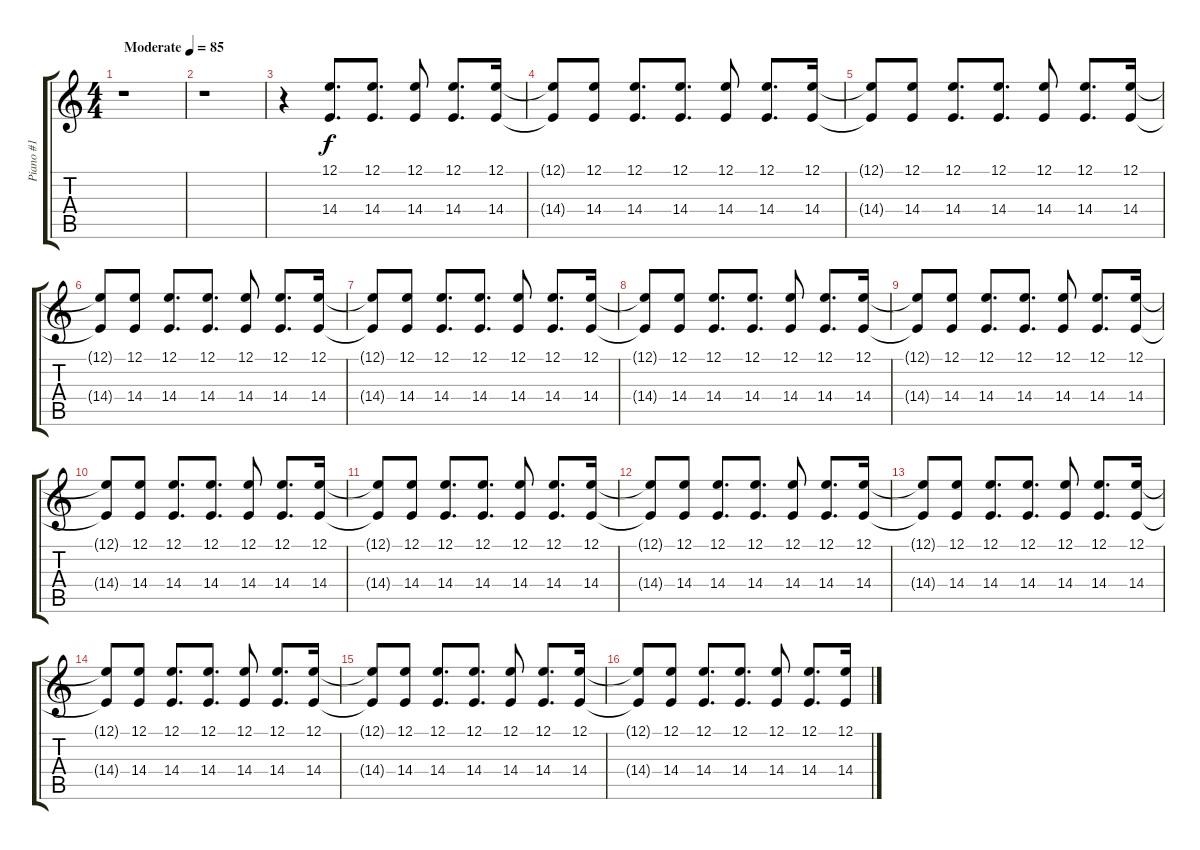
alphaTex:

\track ("Piano #1" "Piano #1") {instrument acousticgrandpiano}
\staff {score tabs}
\tuning (E4 B3 G3 D3 A2 E2) {hide}
\ts (4 4)
\tempo (85 "Moderate")
\clef g2
\ks c
r.1{dy f instrument acousticgrandpiano} |
r.1 |
r.4 (12.1 14.4).8{d} (12.1 14.4).8{d volume 11 balance 3} (12.1 14.4).8{volume 9 balance 12} (12.1 14.4).8{d volume 16 balance 8} (12.1 14.4).16{volume 11 balance 3} |
(12.1{t} 14.4{t}).8 (12.1 14.4).8{volume 9 balance 12} (12.1 14.4).8{d volume 16 balance 8} (12.1 14.4).8{d volume 11 balance 3} (12.1 14.4).8{volume 9 balance 12} (12.1 14.4).8{d volume 16 balance 8} (12.1 14.4).16{volume 11 balance 3} |
(12.1{t} 14.4{t}).8 (12.1 14.4).8{volume 9 balance 12} (12.1 14.4).8{d volume 16 balance 8} (12.1 14.4).8{d volume 11 balance 3} (12.1 14.4).8{volume 9 balance 12} (12.1 14.4).8{d volume 16 balance 8} (12.1 14.4).16{volume 11 balance 3} |
(12.1{t} 14.4{t}).8 (12.1 14.4).8{volume 9 balance 12} (12.1 14.4).8{d volume 16 balance 8} (12.1 14.4).8{d volume 11 balance 3} (12.1 14.4).8{volume 9 balance 12} (12.1 14.4).8{d volume 16 balance 8} (12.1 14.4).16{volume 11 balance 3} |
(12.1{t} 14.4{t}).8 (12.1 14.4).8{volume 9 balance 12} (12.1 14.4).8{d volume 16 balance 8} (12.1 14.4).8{d volume 11 balance 3} (12.1 14.4).8{volume 9 balance 12} (12.1 14.4).8{d volume 16 balance 8} (12.1 14.4).16{volume 11 balance 3} |
(12.1{t} 14.4{t}).8 (12.1 14.4).8{volume 9 balance 12} (12.1 14.4).8{d volume 16 balance 8} (12.1 14.4).8{d volume 11 balance 3} (12.1 14.4).8{volume 9 balance 12} (12.1 14.4).8{d volume 16 balance 8} (12.1 14.4).16{volume 11 balance 3} |
(12.1{t} 14.4{t}).8 (12.1 14.4).8{volume 9 balance 12} (12.1 14.4).8{d volume 16 balance 8} (12.1 14.4).8{d volume 11 balance 3} (12.1 14.4).8{volume 9 balance 12} (12.1 14.4).8{d volume 16 balance 8} (12.1 14.4).16{volume 11 balance 3} |
(12.1{t} 14.4{t}).8 (12.1 14.4).8{volume 9 balance 12} (12.1 14.4).8{d volume 16 balance 8} (12.1 14.4).8{d volume 11 balance 3} (12.1 14.4).8{volume 9 balance 12} (12.1 14.4).8{d volume 16 balance 8} (12.1 14.4).16{volume 11 balance 3} |
(12.1{t} 14.4{t}).8 (12.1 14.4).8{volume 9 balance 12} (12.1 14.4).8{d volume 16 balance 8} (12.1 14.4).8{d volume 11 balance 3} (12.1 14.4).8{volume 9 balance 12} (12.1 14.4).8{d volume 16 balance 8} (12.1 14.4).16{volume 11 balance 3} |
(12.1{t} 14.4{t}).8 (12.1 14.4).8{volume 9 balance 12} (12.1 14.4).8{d volume 16 balance 8} (12.1 14.4).8{d volume 11 balance 3} (12.1 14.4).8{volume 9 balance 12} (12.1 14.4).8{d volume 16 balance 8} (12.1 14.4).16{volume 11 balance 3} |
(12.1{t} 14.4{t}).8 (12.1 14.4).8{volume 9 balance 12} (12.1 14.4).8{d volume 16 balance 8} (12.1 14.4).8{d volume 11 balance 3} (12.1 14.4).8{volume 9 balance 12} (12.1 14.4).8{d volume 16 balance 8} (12.1 14.4).16{volume 11 balance 3} |
(12.1{t} 14.4{t}).8 (12.1 14.4).8{volume 9 balance 12} (12.1 14.4).8{d volume 16 balance 8} (12.1 14.4).8{d volume 11 balance 3} (12.1 14.4).8{volume 9 balance 12} (12.1 14.4).8{d volume 16 balance 8} (12.1 14.4).16{volume 11 balance 3} |
(12.1{t} 14.4{t}).8 (12.1 14.4).8{volume 9 balance 12} (12.1 14.4).8{d volume 16 balance 8} (12.1 14.4).8{d volume 11 balance 3} (12.1 14.4).8{volume 9 balance 12} (12.1 14.4).8{d volume 16 balance 8} (12.1 14.4).16{volume 11 balance 3} |
(12.1{t} 14.4{t}).8 (12.1 14.4).8{volume 9 balance 12} (12.1 14.4).8{d volume 16 balance 8} (12.1 14.4).8{d volume 11 balance 3} (12.1 14.4).8{volume 9 balance 12} (12.1 14.4).8{d volume 16 balance 8} (12.1 14.4).16{volume 11 balance 3}
